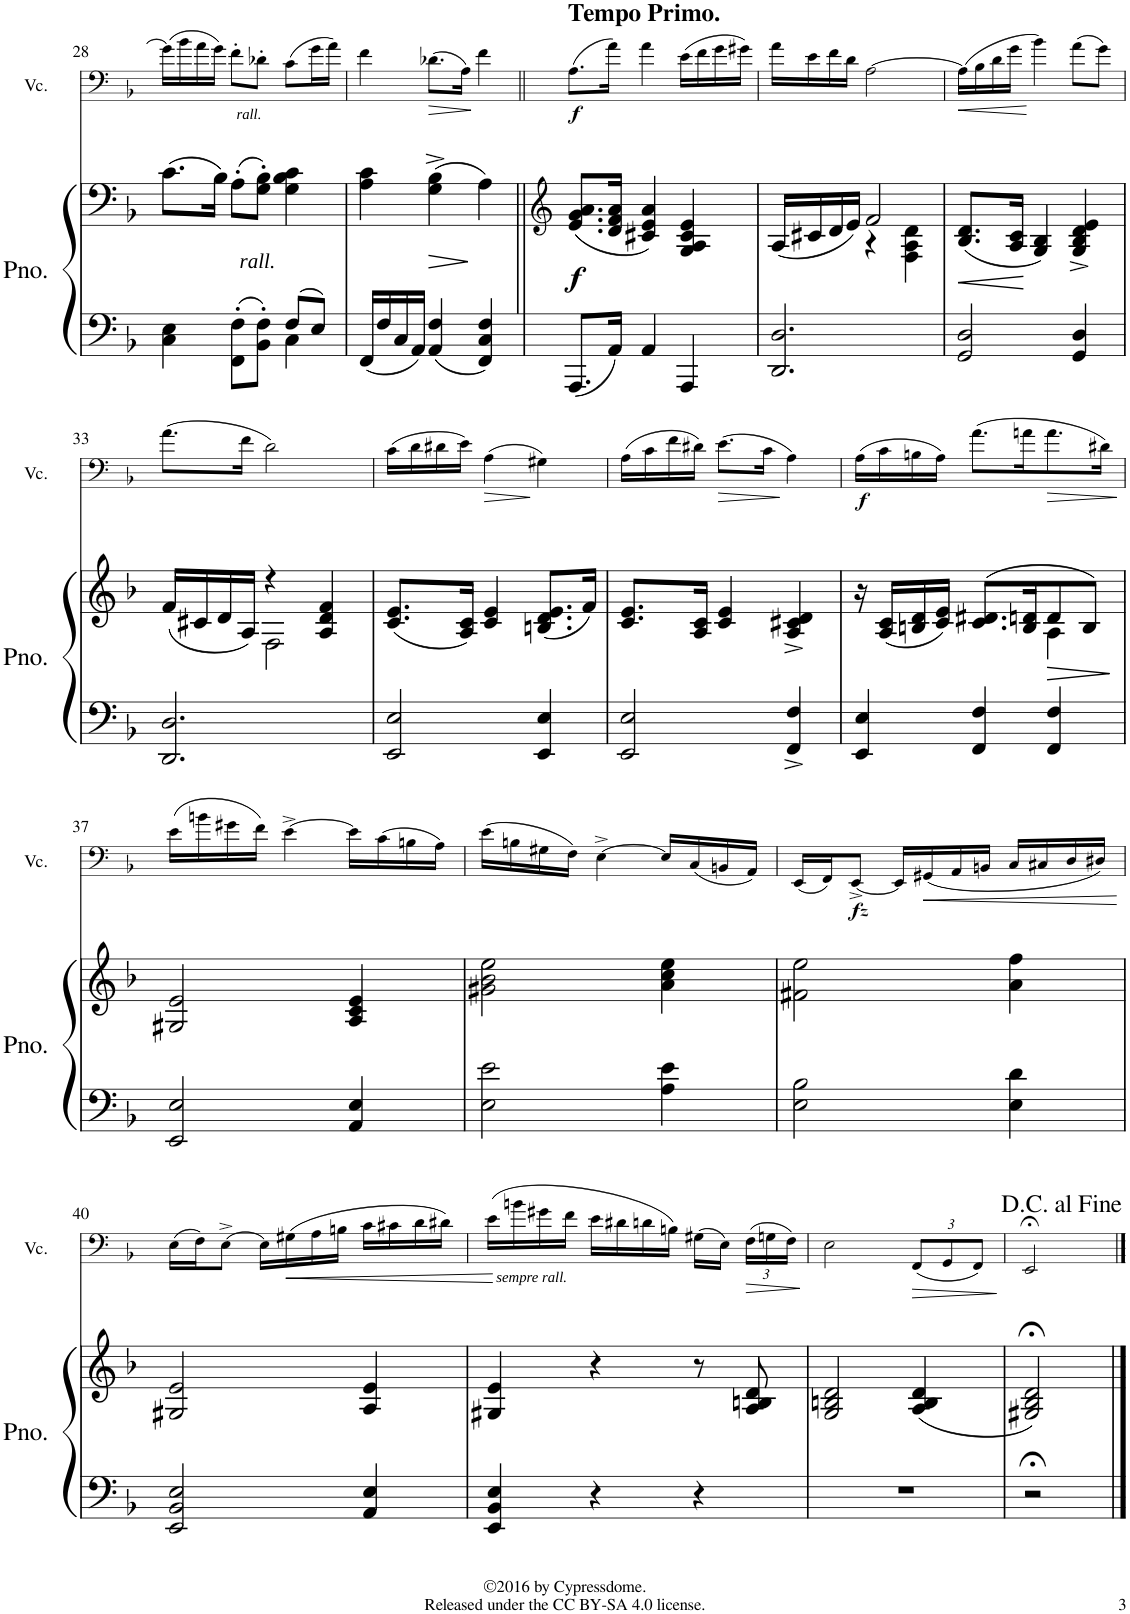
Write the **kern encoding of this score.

**kern	**kern	**dynam	**kern	**dynam
*part2	*part2	*part2	*part1	*part1
*staff3	*staff2	*staff2/3	*staff1	*staff1
*I"Piano	*	*	*I"Violoncello	*
*I'Pno.	*	*	*I'Vc.	*
!!LO:PB:g=z
*clefF4	*clefF4	*	*clefF4	*
*k[b-]	*k[b-]	*	*k[b-]	*
*M3/4	*M3/4	*	*M3/4	*
=28	=28	=28	=28	=28
*^	*	*	*	*
4C\ 4E\	4ryy	(8.c\L	.	(16g\LL]	.
.	.	.	.	16b-\	.
.	.	.	.	16a\	.
.	.	16B-\Jk)	.	16g\JJ)	.
!	!	!	!LO:DY:b	!	!LO:DY:b
8FF\'> 8F\'>L	8ryy	(8A'\L	other-dynamics	8f'\L	other-dynamics
8BB-\'> 8F\'>J	8ryy	8G\' 8B-\'J)	.	8d-X'\J	.
8F/L	4C\	4G\ 4B-\ 4c\	.	(8c\L	.
8E/J	.	.	.	16g\L	.
.	.	.	.	16a\JJ)	.
*v	*v	*	*	*	*
=29	=29	=29	=29	=29
16FF/LL	4A\ 4c\	.	4f\	.
16F/	.	.	.	.
16C/	.	.	.	.
16AA/JJ	.	.	.	.
!	!	!LO:HP:b	!	!LO:HP:b
4AA/ 4F/	(4G\^ 4B-\^	>	(8.d-X\L	>
.	.	.	16A\Jk)	.
4FF/ 4C/ 4F/	4A\)	]	4f\	]
=30||	=30||	=30||	=30||	=30||
*	*clefG2	*	*	*
!	!	!	!LO:TX:a:B:t=Tempo Primo.	!
!	!	!LO:DY:b	!	!LO:DY:b
8.AAA/L	(8.e/ 8.g/ 8.a/L	f	(8.A\L	f
16AA/Jk	16d/ 16f/ 16a/Jk	.	16a\Jk)	.
4AA/	4c#X/ 4e/ 4a/)	.	4a\	.
4AAA/	4G/ 4A/ 4c#/ 4e/	.	(16e\LL	.
.	.	.	16f\	.
.	.	.	16g\	.
.	.	.	16g#X\JJ)	.
=31	=31	=31	=31	=31
*	*^	*	*	*
2.DD/ 2.D/	(16A/LL	4ryy	.	16a\LL	.
.	16c#X/	.	.	16e\	.
.	16d/	.	.	16f\	.
.	16e/JJ)	.	.	16d\JJ	.
.	2f/	4r	.	[2A\	.
.	.	4F\ 4A\ 4d\	.	.	.
=32	=32	=32	=32	=32	=32
!	!	!	!LO:HP:b	!	!LO:HP:b
*	*v	*v	*	*	*
2GG/ 2D/	(8.B-/ 8.d/L	<	(16A\LL]	<
.	.	.	16B-\	.
.	.	.	16d\	.
.	16A/ 16c/Jk	.	16g\JJ	.
.	4G/ 4B-/)	[	4b-\)	[
4GG/ 4D/	4G/^ 4B-/^ 4d/^ 4e/^	.	(8a\L	.
.	.	.	8g\J)	.
!!LO:LB:g=z
=33	=33	=33	=33	=33
*	*^	*	*	*
2.DD/ 2.D/	(16f/LL	16ryy	.	(8.a\L	.
.	16c#X/	16ryy	.	.	.
.	16d/	16ryy	.	.	.
.	16A/JJ)	16ryy	.	16f\Jk	.
.	4r	2F\	.	2d\)	.
.	4A/ 4d/ 4f/	.	.	.	.
*	*v	*v	*	*	*
=34	=34	=34	=34	=34
2EE/ 2E/	(8.c/ 8.e/L	.	(16c\LL	.
.	.	.	16d\	.
.	.	.	16d#X\	.
.	16A/ 16c/Jk)	.	16e\JJ)	.
!	!	!	!	!LO:HP:b
.	4c/ 4e/	.	(4A\	>
4EE/ 4E/	(8.Bn/ 8.d/ 8.e/L	.	4G#X\)	]
.	16f/Jk)	.	.	.
=35	=35	=35	=35	=35
2EE/ 2E/	8.c/ 8.e/L	.	(16A\LL	.
.	.	.	16c\	.
.	.	.	16f\	.
.	16A/ 16c/Jk	.	16d#X\JJ)	.
!	!	!	!	!LO:HP:b
.	4c/ 4e/	.	(8.e\L	>
.	.	.	16c\Jk	.
4FF/^ 4F/^	4A/^ 4c#X/^ 4d/^	.	4A\)	]
=36	=36	=36	=36	=36
*	*^	*	*	*
!	!	!	!	!	!LO:DY:b
4EE/ 4E/	16r	16ryy	.	(16A\LL	f
.	(16A/ 16c/LL	16ryy	.	16c\	.
.	16Bn/ 16d/	8ryy	.	16Bn\	.
.	16c/ 16e/JJ)	.	.	16A\JJ)	.
4FF/ 4F/	(8.c/ 8.d#X/L	4ryy	.	(8.a\L	.
.	16B/ 16dn/K	.	.	16an\K	.
!	!	!	!LO:HP:b	!	!LO:HP:b
4FF/ 4F/	8d/	4A\	>	8.a\	>
.	8B/J)	.	.	.	.
.	.	.	.	16d#X\Jk)	.
*	*v	*v	*	*	*
.	.	]	.	]
!!LO:LB:g=z
=37	=37	=37	=37	=37
2EE/ 2E/	2G#X/ 2e/	.	(16e\LL	.
.	.	.	16bn\	.
.	.	.	16g#X\	.
.	.	.	16f\JJ)	.
.	.	.	[4e^\	.
4AA/ 4E/	4A/ 4c/ 4e/	.	16e\LL]	.
.	.	.	(16c\	.
.	.	.	16Bn\	.
.	.	.	16A\JJ)	.
=38	=38	=38	=38	=38
2E\ 2e\	2g#X\ 2b-\ 2ee\	.	(16e\LL	.
.	.	.	16Bn\	.
.	.	.	16G#X\	.
.	.	.	16F\JJ)	.
.	.	.	[4E^\	.
4A\ 4e\	4a\ 4cc\ 4ee\	.	16E/LL]	.
.	.	.	(16C/	.
.	.	.	16BBn/	.
.	.	.	16AA/JJ)	.
=39	=39	=39	=39	=39
2E\ 2B-\	2f#X\ 2ee\	.	(16EE/LL	.
.	.	.	16FF/J)	.
!	!	!	!	!LO:DY:b
.	.	.	[8EE^/J	fz
.	.	.	16EE/LL]	.
!	!	!	!	!LO:HP:b
.	.	.	(16GG#X/	<
.	.	.	16AA/	.
.	.	.	16BBn/JJ	.
4E\ 4d\	4a\ 4ff\	.	16C/LL	.
.	.	.	16C#X/	.
.	.	.	16D/	.
.	.	.	16D#X/JJ)	.
.	.	.	.	[
!!LO:LB:g=z
=40	=40	=40	=40	=40
2EE/ 2BB-/ 2E/	2G#X/ 2e/	.	(16E\LL	.
.	.	.	16F\J)	.
.	.	.	[8E^\J	.
.	.	.	16E\LL]	.
!	!	!	!	!LO:HP:b
.	.	.	(16G#X\	<
.	.	.	16A\	.
.	.	.	16Bn\JJ	.
4AA/ 4E/	4A/ 4e/	.	16c\LL	.
.	.	.	16c#X\	.
.	.	.	16d\	.
.	.	.	16d#X\JJ)	.
.	.	.	.	[
=41	=41	=41	=41	=41
!	!	!	!	!LO:DY:b
4EE/ 4BB-/ 4E/	4G#X/ 4e/	.	(16e\LL	other-dynamics
.	.	.	16bn\	.
.	.	.	16g#X\	.
.	.	.	16f\JJ	.
4r	4r	.	16e\LL	.
.	.	.	16d#X\	.
.	.	.	16dn\	.
.	.	.	16Bn\JJ)	.
4r	8r	.	(16G#X\LL	.
.	.	.	16E\JJ)	.
*	*	*	*Xbrackettup	*
!	!	!	!	!LO:HP:b
.	8A/ 8Bn/ 8d/	.	(24F\LL	>
.	.	.	24Gn\	.
.	.	.	24F\JJ)	.
.	.	.	.	]
=42	=42	=42	=42	=42
2.r	2G/ 2Bn/ 2d/	.	2E\	.
!	!	!	!	!LO:HP:b
.	(4A/ 4B/ 4d/	.	(12FF/L	>
.	.	.	12GG/	.
.	.	.	12FF/J)	.
.	.	.	.	]
=43	=43	=43	=43	=43
2r;<	2G#X/;< 2B-/;< 2d/;<)	.	2EE;</	.
==	==	==	==	==
*-	*-	*-	*-	*-
